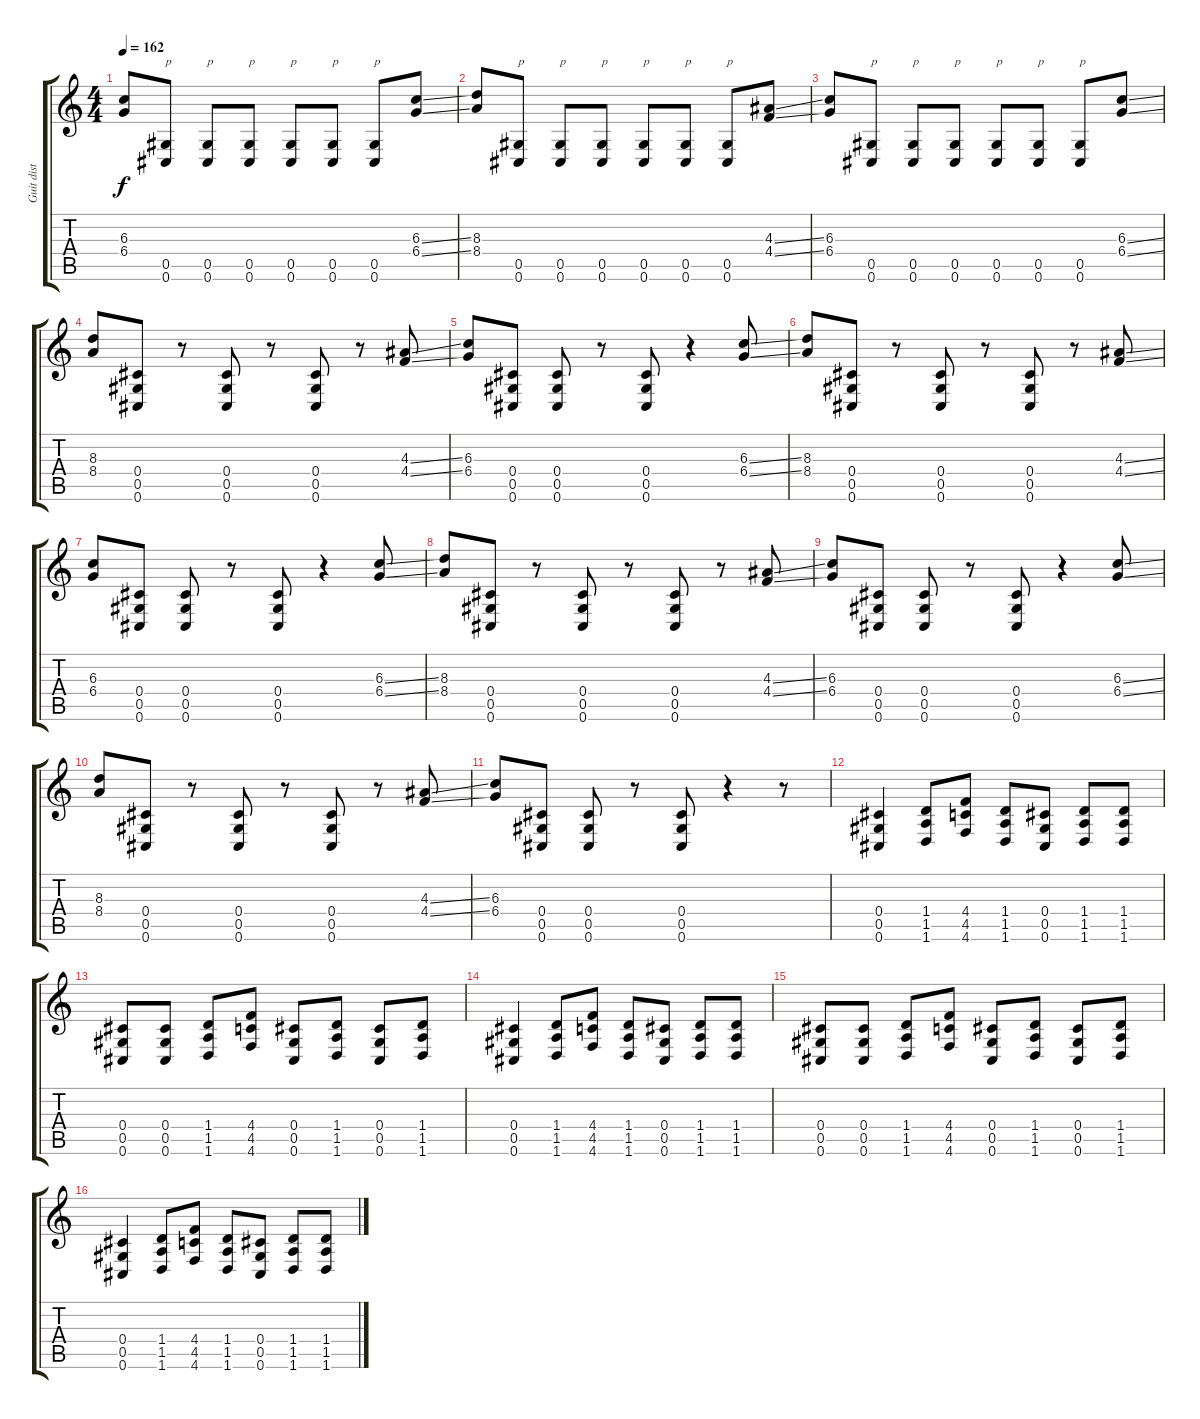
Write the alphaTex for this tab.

\track ("Guit dist 1" "Guit dist ") {instrument distortionguitar}
\staff {score tabs}
\tuning (Eb4 Bb3 Gb3 Db3 Ab2 Db2) {hide}
\ts (4 4)
\tempo 162
\clef g2
\ks c
(6.3 6.4).8{dy f} (0.5 0.6).8{txt "p"} (0.5 0.6).8{txt "p"} (0.5 0.6).8{txt "p"} (0.5 0.6).8{txt "p"} (0.5 0.6).8{txt "p"} (0.5 0.6).8{txt "p"} (6.3{ss} 6.4{ss}).8 |
(8.3 8.4).8 (0.5 0.6).8{txt "p"} (0.5 0.6).8{txt "p"} (0.5 0.6).8{txt "p"} (0.5 0.6).8{txt "p"} (0.5 0.6).8{txt "p"} (0.5 0.6).8{txt "p"} (4.3{ss} 4.4{ss}).8 |
(6.3 6.4).8 (0.5 0.6).8{txt "p"} (0.5 0.6).8{txt "p"} (0.5 0.6).8{txt "p"} (0.5 0.6).8{txt "p"} (0.5 0.6).8{txt "p"} (0.5 0.6).8{txt "p"} (6.3{ss} 6.4{ss}).8 |
(8.3 8.4).8 (0.4 0.5 0.6).8 r.8 (0.4 0.5 0.6).8 r.8 (0.4 0.5 0.6).8 r.8 (4.3{ss} 4.4{ss}).8 |
(6.3 6.4).8 (0.4 0.5 0.6).8 (0.4 0.5 0.6).8 r.8 (0.4 0.5 0.6).8 r.4 (6.3{ss} 6.4{ss}).8 |
(8.3 8.4).8 (0.4 0.5 0.6).8 r.8 (0.4 0.5 0.6).8 r.8 (0.4 0.5 0.6).8 r.8 (4.3{ss} 4.4{ss}).8 |
(6.3 6.4).8 (0.4 0.5 0.6).8 (0.4 0.5 0.6).8 r.8 (0.4 0.5 0.6).8 r.4 (6.3{ss} 6.4{ss}).8 |
(8.3 8.4).8 (0.4 0.5 0.6).8 r.8 (0.4 0.5 0.6).8 r.8 (0.4 0.5 0.6).8 r.8 (4.3{ss} 4.4{ss}).8 |
(6.3 6.4).8 (0.4 0.5 0.6).8 (0.4 0.5 0.6).8 r.8 (0.4 0.5 0.6).8 r.4 (6.3{ss} 6.4{ss}).8 |
(8.3 8.4).8 (0.4 0.5 0.6).8 r.8 (0.4 0.5 0.6).8 r.8 (0.4 0.5 0.6).8 r.8 (4.3{ss} 4.4{ss}).8 |
(6.3 6.4).8 (0.4 0.5 0.6).8 (0.4 0.5 0.6).8 r.8 (0.4 0.5 0.6).8 r.4 r.8 |
(0.4 0.5 0.6).4 (1.4 1.5 1.6).8 (4.4 4.5 4.6).8 (1.4 1.5 1.6).8 (0.4 0.5 0.6).8 (1.4 1.5 1.6).8 (1.4 1.5 1.6).8 |
(0.4 0.5 0.6).8 (0.4 0.5 0.6).8 (1.4 1.5 1.6).8 (4.4 4.5 4.6).8 (0.4 0.5 0.6).8 (1.4 1.5 1.6).8 (0.4 0.5 0.6).8 (1.4 1.5 1.6).8 |
(0.4 0.5 0.6).4 (1.4 1.5 1.6).8 (4.4 4.5 4.6).8 (1.4 1.5 1.6).8 (0.4 0.5 0.6).8 (1.4 1.5 1.6).8 (1.4 1.5 1.6).8 |
(0.4 0.5 0.6).8 (0.4 0.5 0.6).8 (1.4 1.5 1.6).8 (4.4 4.5 4.6).8 (0.4 0.5 0.6).8 (1.4 1.5 1.6).8 (0.4 0.5 0.6).8 (1.4 1.5 1.6).8 |
(0.4 0.5 0.6).4 (1.4 1.5 1.6).8 (4.4 4.5 4.6).8 (1.4 1.5 1.6).8 (0.4 0.5 0.6).8 (1.4 1.5 1.6).8 (1.4 1.5 1.6).8
